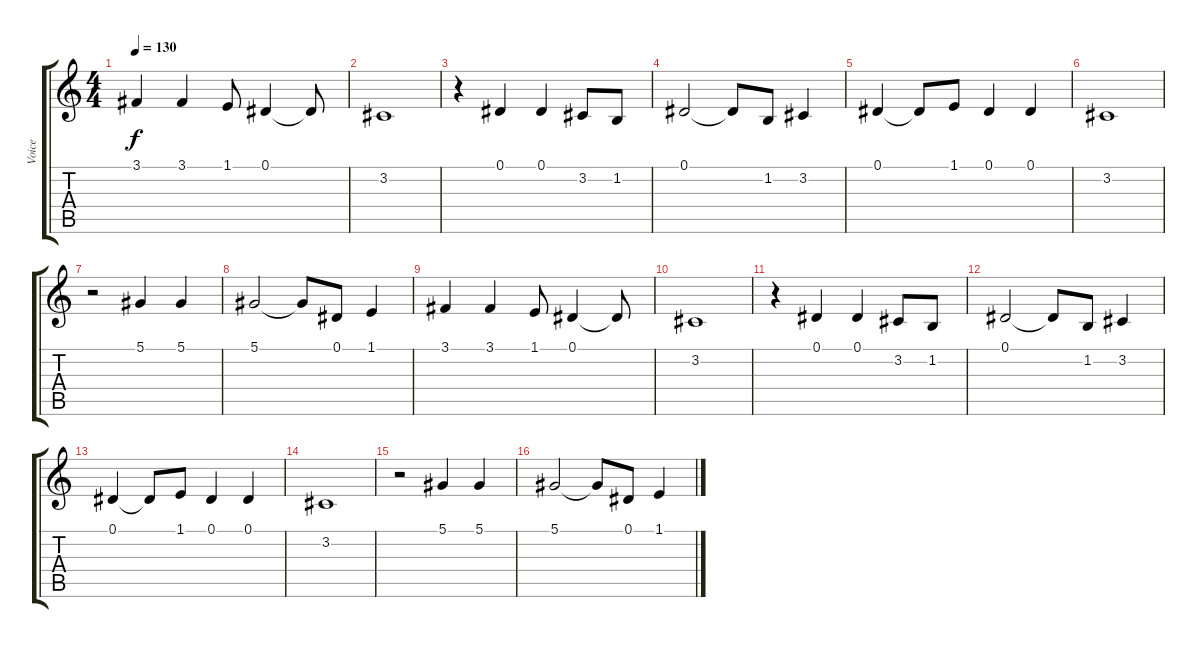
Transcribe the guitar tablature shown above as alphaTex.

\track ("Voice" "Voice") {instrument tenorsax}
\staff {score tabs}
\tuning (Eb4 Bb3 Gb3 Db3 Ab2 Eb2) {hide}
\ts (4 4)
\tempo 130
\clef g2
\ks c
3.1.4{dy f} 3.1.4 1.1.8 0.1.4 0.1{t}.8 |
3.2.1 |
r.4 0.1.4 0.1.4 3.2.8 1.2.8 |
0.1.2 0.1{t}.8 1.2.8 3.2.4 |
0.1.4 0.1{t}.8 1.1.8 0.1.4 0.1.4 |
3.2.1 |
r.2 5.1.4 5.1.4 |
5.1.2 5.1{t}.8 0.1.8 1.1.4 |
3.1.4 3.1.4 1.1.8 0.1.4 0.1{t}.8 |
3.2.1 |
r.4 0.1.4 0.1.4 3.2.8 1.2.8 |
0.1.2 0.1{t}.8 1.2.8 3.2.4 |
0.1.4 0.1{t}.8 1.1.8 0.1.4 0.1.4 |
3.2.1 |
r.2 5.1.4{volume 11} 5.1.4 |
5.1.2 5.1{t}.8 0.1.8{volume 8} 1.1.4
